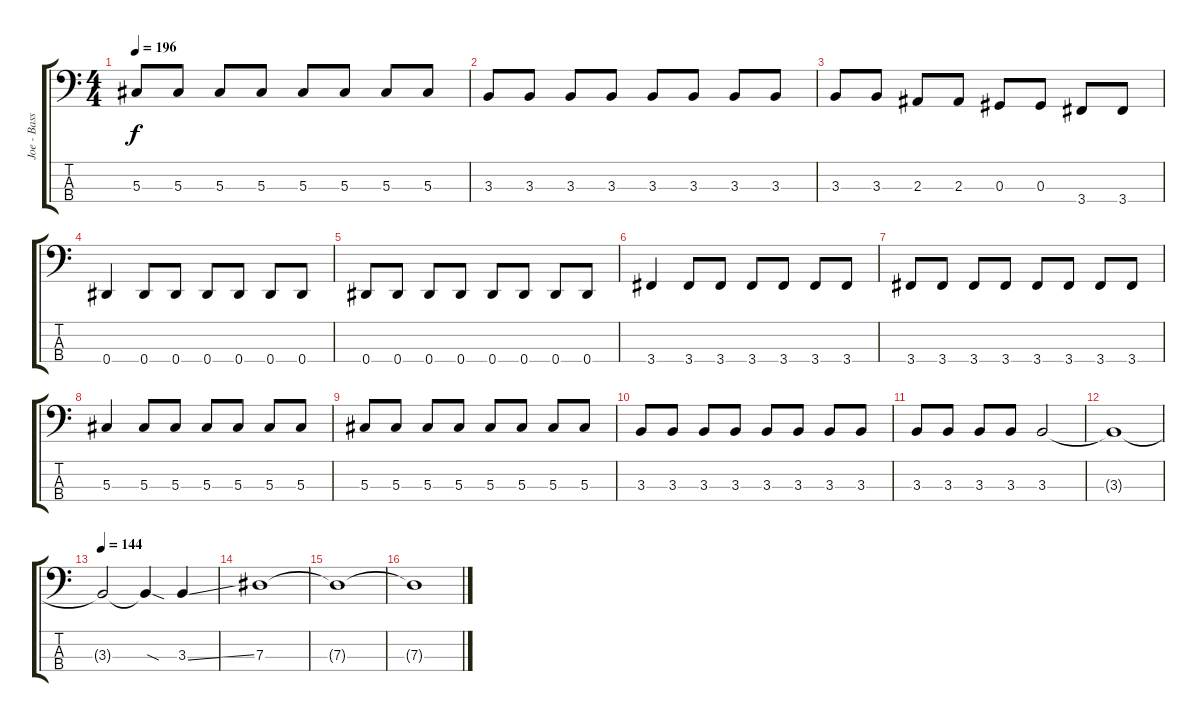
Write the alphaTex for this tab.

\track ("Joe - Bass" "Joe - Bass") {instrument electricbassfinger}
\staff {score tabs}
\tuning (Gb2 Db2 Ab1 Eb1) {hide}
\ts (4 4)
\tempo 196
\clef f4
\ks c
5.3.8{dy f} 5.3.8 5.3.8 5.3.8 5.3.8 5.3.8 5.3.8 5.3.8 |
3.3.8 3.3.8 3.3.8 3.3.8 3.3.8 3.3.8 3.3.8 3.3.8 |
3.3.8 3.3.8 2.3.8 2.3.8 0.3.8 0.3.8 3.4.8 3.4.8 |
0.4.4 0.4.8 0.4.8 0.4.8 0.4.8 0.4.8 0.4.8 |
0.4.8 0.4.8 0.4.8 0.4.8 0.4.8 0.4.8 0.4.8 0.4.8 |
3.4.4 3.4.8 3.4.8 3.4.8 3.4.8 3.4.8 3.4.8 |
3.4.8 3.4.8 3.4.8 3.4.8 3.4.8 3.4.8 3.4.8 3.4.8 |
5.3.4 5.3.8 5.3.8 5.3.8 5.3.8 5.3.8 5.3.8 |
5.3.8 5.3.8 5.3.8 5.3.8 5.3.8 5.3.8 5.3.8 5.3.8 |
3.3.8 3.3.8 3.3.8 3.3.8 3.3.8 3.3.8 3.3.8 3.3.8 |
3.3.8 3.3.8 3.3.8 3.3.8 3.3.2 |
3.3{t}.1 |
\tempo 144
3.3{t}.2 3.3{sod t}.4 3.3{ss}.4 |
7.3.1 |
7.3{t}.1 |
7.3{t}.1
